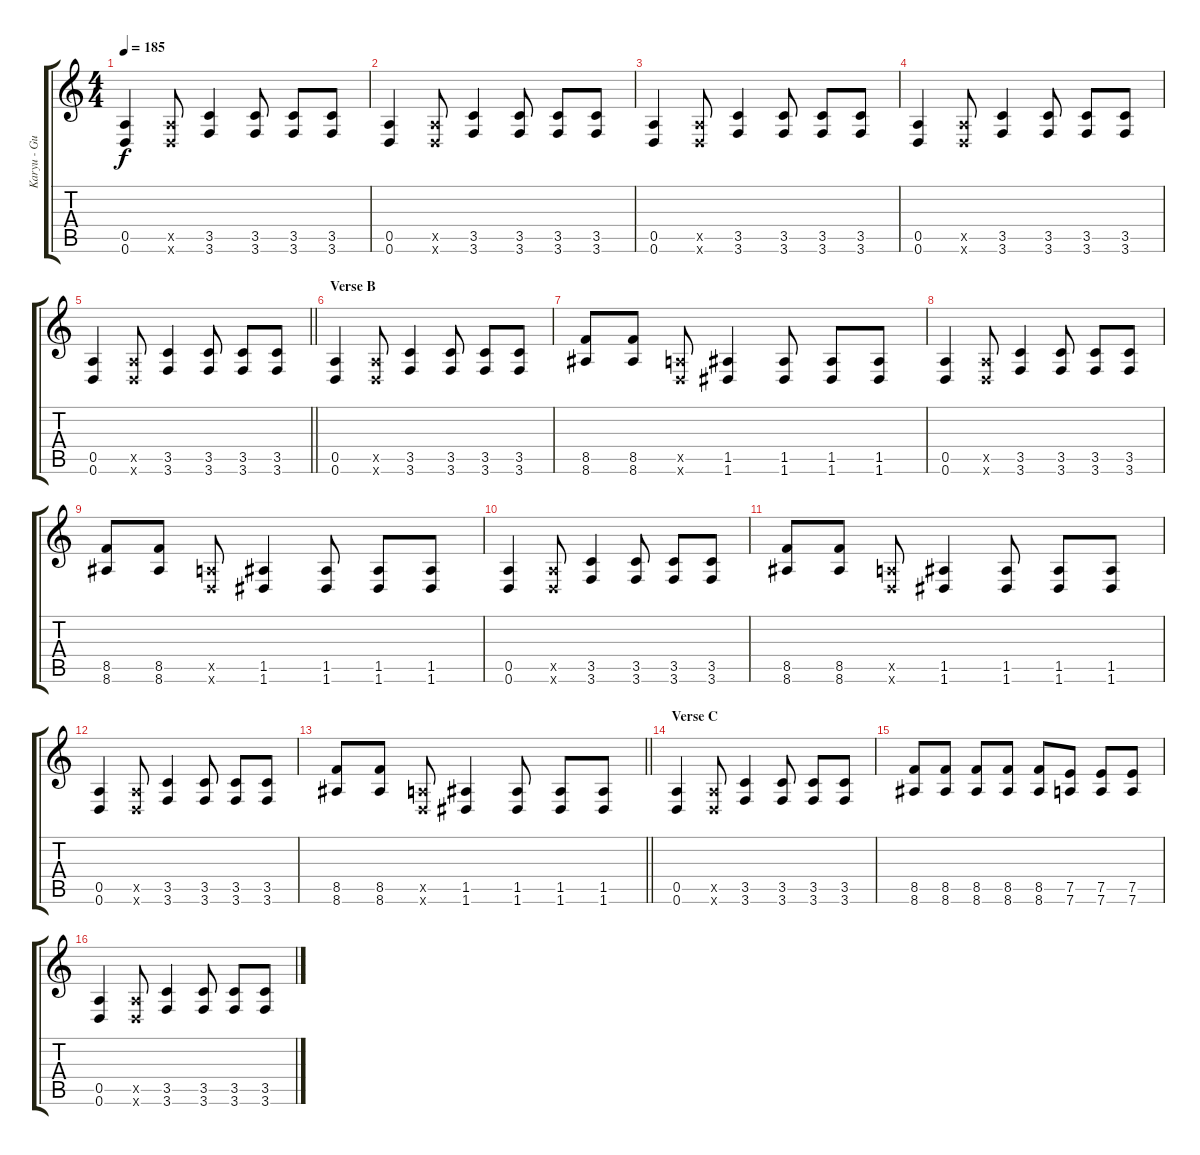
\track ("Karyu - Guitar 2" "Karyu - Gu") {instrument distortionguitar}
\staff {score tabs}
\tuning (E4 B3 G3 D3 A2 D2) {hide}
\ts (4 4)
\tempo 185
\clef g2
\ks c
(0.5 0.6).4{dy f} (0.5{x} 0.6{x}).8 (3.5 3.6).4 (3.5 3.6).8 (3.5 3.6).8 (3.5 3.6).8 |
(0.5 0.6).4 (0.5{x} 0.6{x}).8 (3.5 3.6).4 (3.5 3.6).8 (3.5 3.6).8 (3.5 3.6).8 |
(0.5 0.6).4 (0.5{x} 0.6{x}).8 (3.5 3.6).4 (3.5 3.6).8 (3.5 3.6).8 (3.5 3.6).8 |
(0.5 0.6).4 (0.5{x} 0.6{x}).8 (3.5 3.6).4 (3.5 3.6).8 (3.5 3.6).8 (3.5 3.6).8 |
\barLineRight lightlight
(0.5 0.6).4 (0.5{x} 0.6{x}).8 (3.5 3.6).4 (3.5 3.6).8 (3.5 3.6).8 (3.5 3.6).8 |
\section ("" "Verse B")
(0.5 0.6).4 (0.5{x} 0.6{x}).8 (3.5 3.6).4 (3.5 3.6).8 (3.5 3.6).8 (3.5 3.6).8 |
(8.5 8.6).8 (8.5 8.6).8 (0.5{x} 0.6{x}).8 (1.5 1.6).4 (1.5 1.6).8 (1.5 1.6).8 (1.5 1.6).8 |
(0.5 0.6).4 (0.5{x} 0.6{x}).8 (3.5 3.6).4 (3.5 3.6).8 (3.5 3.6).8 (3.5 3.6).8 |
(8.5 8.6).8 (8.5 8.6).8 (0.5{x} 0.6{x}).8 (1.5 1.6).4 (1.5 1.6).8 (1.5 1.6).8 (1.5 1.6).8 |
(0.5 0.6).4 (0.5{x} 0.6{x}).8 (3.5 3.6).4 (3.5 3.6).8 (3.5 3.6).8 (3.5 3.6).8 |
(8.5 8.6).8 (8.5 8.6).8 (0.5{x} 0.6{x}).8 (1.5 1.6).4 (1.5 1.6).8 (1.5 1.6).8 (1.5 1.6).8 |
(0.5 0.6).4 (0.5{x} 0.6{x}).8 (3.5 3.6).4 (3.5 3.6).8 (3.5 3.6).8 (3.5 3.6).8 |
\barLineRight lightlight
(8.5 8.6).8 (8.5 8.6).8 (0.5{x} 0.6{x}).8 (1.5 1.6).4 (1.5 1.6).8 (1.5 1.6).8 (1.5 1.6).8 |
\section ("" "Verse C")
(0.5 0.6).4 (0.5{x} 0.6{x}).8 (3.5 3.6).4 (3.5 3.6).8 (3.5 3.6).8 (3.5 3.6).8 |
(8.5 8.6).8 (8.5 8.6).8 (8.5 8.6).8 (8.5 8.6).8 (8.5 8.6).8 (7.5 7.6).8 (7.5 7.6).8 (7.5 7.6).8 |
(0.5 0.6).4 (0.5{x} 0.6{x}).8 (3.5 3.6).4 (3.5 3.6).8 (3.5 3.6).8 (3.5 3.6).8
